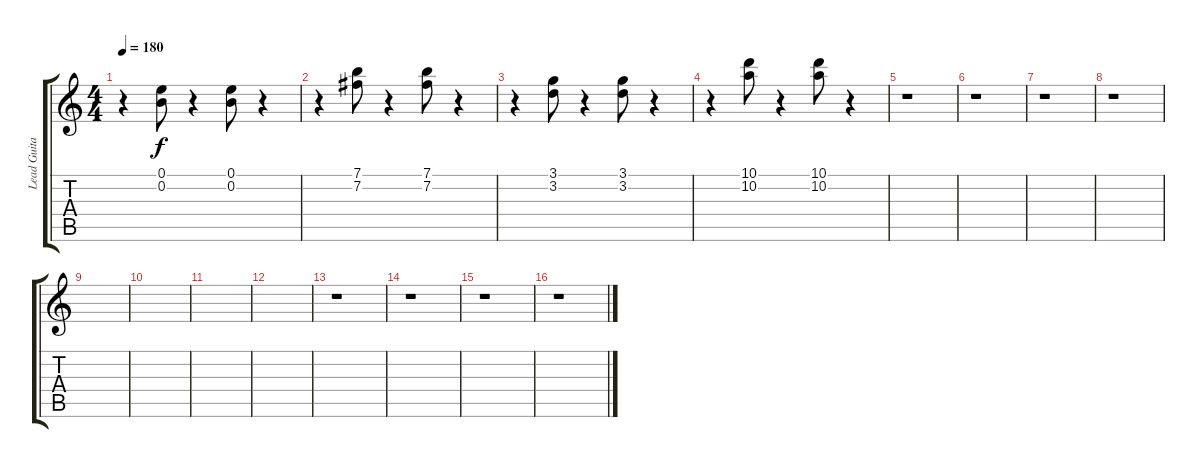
\track ("Lead Guitar #1" "Lead Guita") {instrument overdrivenguitar}
\staff {score tabs}
\tuning (E4 B3 G3 D3 A2 E2) {hide}
\ts (4 4)
\tempo 180
\clef g2
\ks c
r.4{dy f} (0.1 0.2).8 r.4 (0.1 0.2).8 r.4 |
r.4 (7.1 7.2).8 r.4 (7.1 7.2).8 r.4 |
r.4 (3.1 3.2).8 r.4 (3.1 3.2).8 r.4 |
r.4 (10.1 10.2).8 r.4 (10.1 10.2).8 r.4 |
r.1 |
r.1 |
r.1 |
r.1 |
|
|
|
|
r.1 |
r.1 |
r.1 |
r.1
